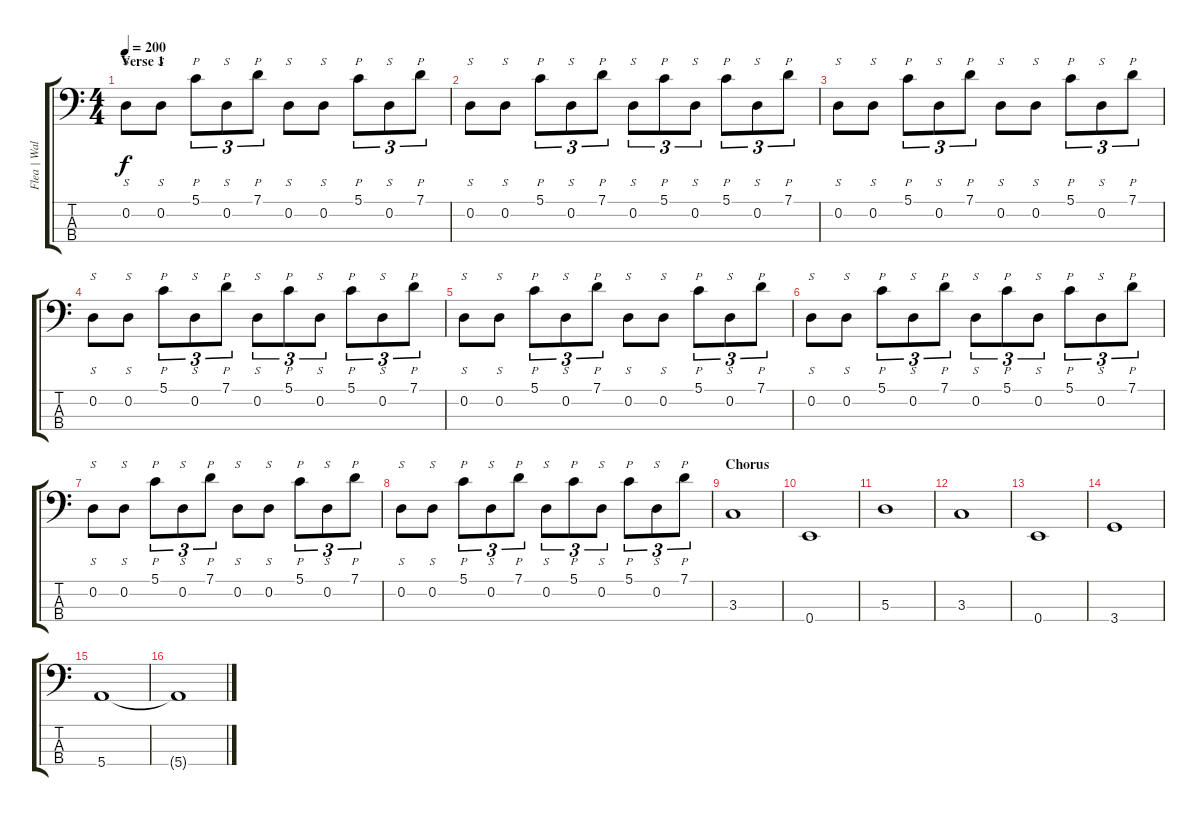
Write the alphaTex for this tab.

\track ("Flea | Wal Mk II | Bass" "Flea | Wal") {instrument slapbass2}
\staff {score tabs}
\tuning (G2 D2 A1 E1) {hide}
\ts (4 4)
\section ("" "Verse 1")
\tempo 200
\clef f4
\ks c
0.2.8{s dy f} 0.2.8{s} 5.1.8{p tu (3 2)} 0.2.8{s tu (3 2)} 7.1.8{p tu (3 2)} 0.2.8{s} 0.2.8{s} 5.1.8{p tu (3 2)} 0.2.8{s tu (3 2)} 7.1.8{p tu (3 2)} |
0.2.8{s} 0.2.8{s} 5.1.8{p tu (3 2)} 0.2.8{s tu (3 2)} 7.1.8{p tu (3 2)} 0.2.8{s tu (3 2)} 5.1.8{p tu (3 2)} 0.2.8{s tu (3 2)} 5.1.8{p tu (3 2)} 0.2.8{s tu (3 2)} 7.1.8{p tu (3 2)} |
0.2.8{s} 0.2.8{s} 5.1.8{p tu (3 2)} 0.2.8{s tu (3 2)} 7.1.8{p tu (3 2)} 0.2.8{s} 0.2.8{s} 5.1.8{p tu (3 2)} 0.2.8{s tu (3 2)} 7.1.8{p tu (3 2)} |
0.2.8{s} 0.2.8{s} 5.1.8{p tu (3 2)} 0.2.8{s tu (3 2)} 7.1.8{p tu (3 2)} 0.2.8{s tu (3 2)} 5.1.8{p tu (3 2)} 0.2.8{s tu (3 2)} 5.1.8{p tu (3 2)} 0.2.8{s tu (3 2)} 7.1.8{p tu (3 2)} |
0.2.8{s} 0.2.8{s} 5.1.8{p tu (3 2)} 0.2.8{s tu (3 2)} 7.1.8{p tu (3 2)} 0.2.8{s} 0.2.8{s} 5.1.8{p tu (3 2)} 0.2.8{s tu (3 2)} 7.1.8{p tu (3 2)} |
0.2.8{s} 0.2.8{s} 5.1.8{p tu (3 2)} 0.2.8{s tu (3 2)} 7.1.8{p tu (3 2)} 0.2.8{s tu (3 2)} 5.1.8{p tu (3 2)} 0.2.8{s tu (3 2)} 5.1.8{p tu (3 2)} 0.2.8{s tu (3 2)} 7.1.8{p tu (3 2)} |
0.2.8{s} 0.2.8{s} 5.1.8{p tu (3 2)} 0.2.8{s tu (3 2)} 7.1.8{p tu (3 2)} 0.2.8{s} 0.2.8{s} 5.1.8{p tu (3 2)} 0.2.8{s tu (3 2)} 7.1.8{p tu (3 2)} |
0.2.8{s} 0.2.8{s} 5.1.8{p tu (3 2)} 0.2.8{s tu (3 2)} 7.1.8{p tu (3 2)} 0.2.8{s tu (3 2)} 5.1.8{p tu (3 2)} 0.2.8{s tu (3 2)} 5.1.8{p tu (3 2)} 0.2.8{s tu (3 2)} 7.1.8{p tu (3 2)} |
\section ("" "Chorus")
3.3.1 |
0.4.1 |
5.3.1 |
3.3.1 |
0.4.1 |
3.4.1 |
5.4.1 |
5.4{t}.1
